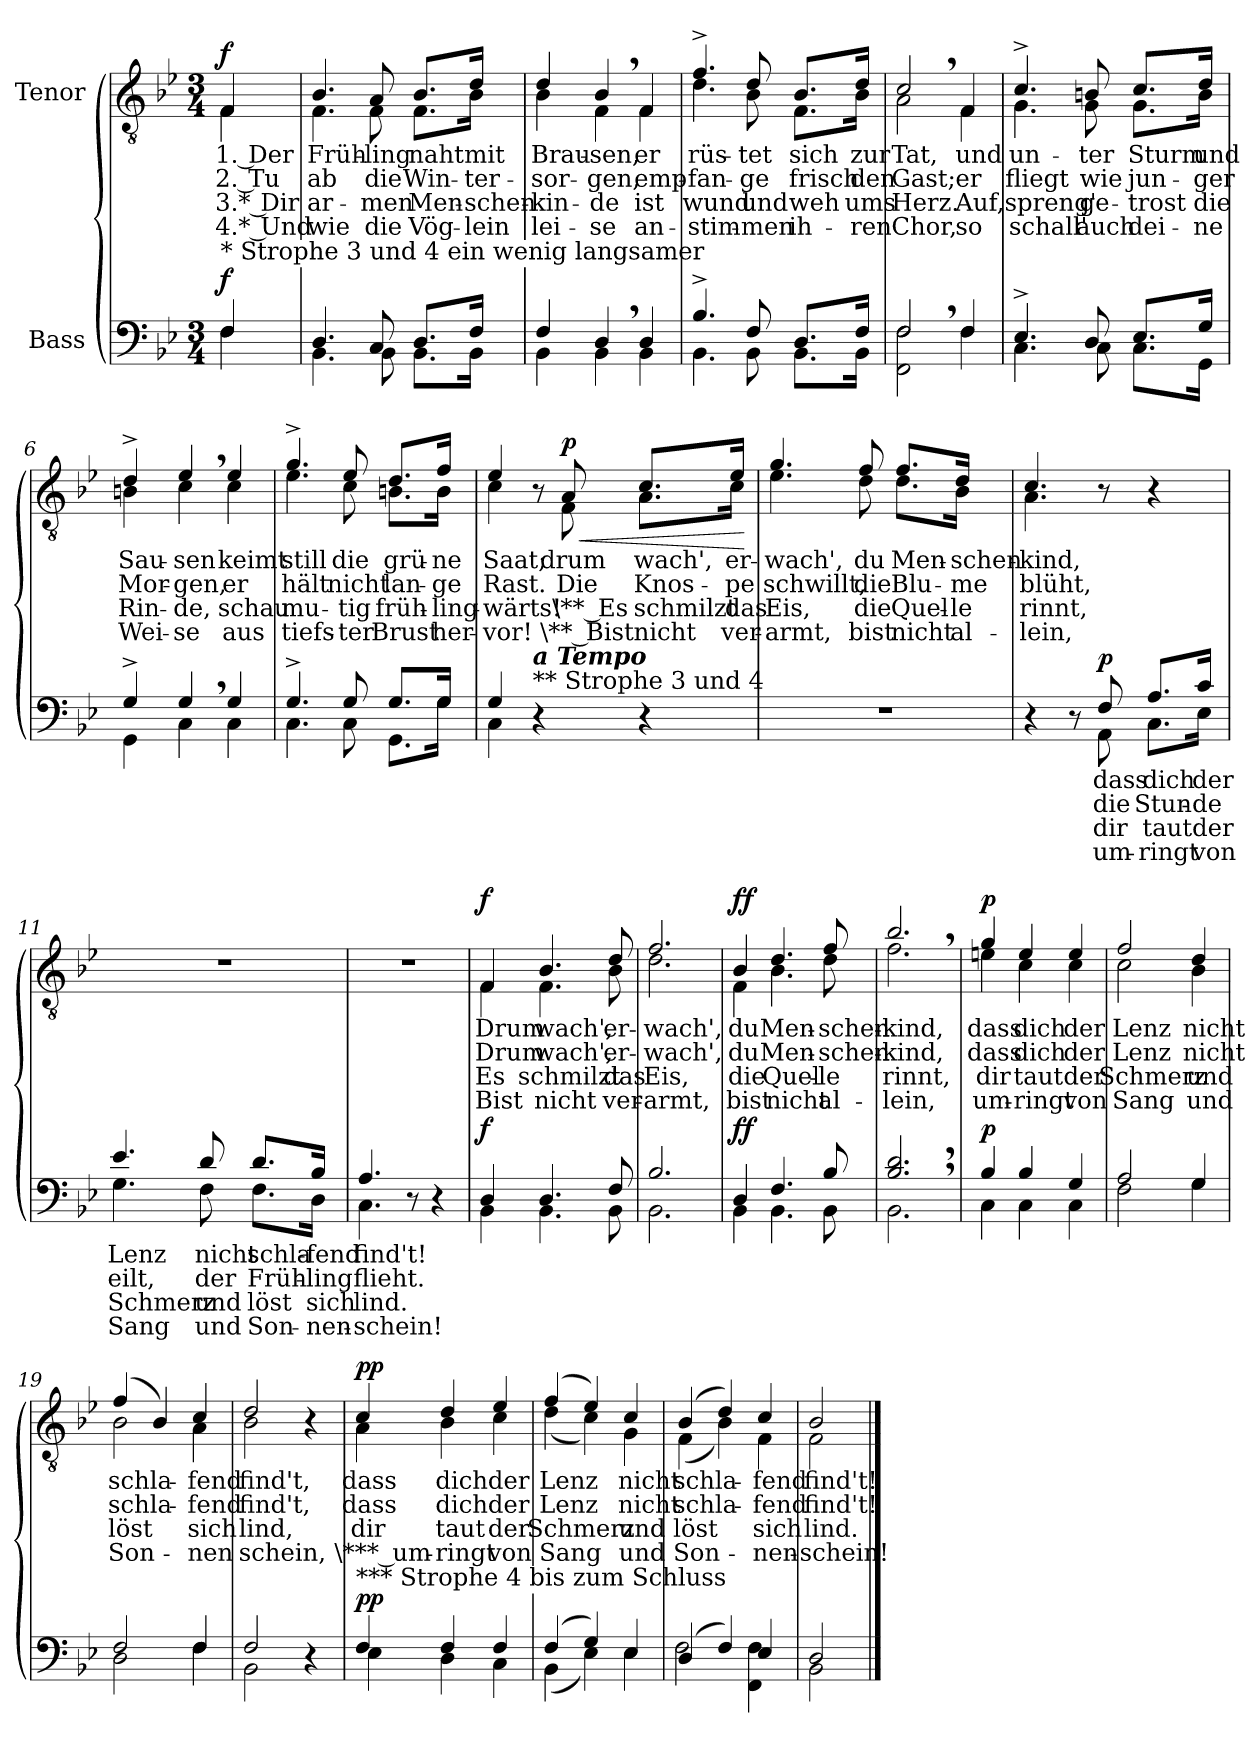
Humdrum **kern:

**kern	**text	**text	**text	**text	**dynam	**kern	**text	**text	**text	**text	**dynam
*part2	*part2	*part2	*part2	*part2	*part2	*part1	*part1	*part1	*part1	*part1	*part1
*staff2	*staff2	*staff2	*staff2	*staff2	*staff2	*staff1	*staff1	*staff1	*staff1	*staff1	*staff1
*I"Bass	*	*	*	*	*	*I"Tenor	*	*	*	*	*
*clefF4	*	*	*	*	*	*clefGv2	*	*	*	*	*
*k[b-e-]	*	*	*	*	*	*k[b-e-]	*	*	*	*	*
*M3/4	*	*	*	*	*	*M3/4	*	*	*	*	*
=	=	=	=	=	=	=	=	=	=	=	=
*^	*	*	*	*	*	*	*	*	*	*	*
!	!	!	!	!	!	!	!LO:TX:a:B:t=Bewegt	!	!	!	!	!
!LO:TX:a:t=*  Strophe 3 und 4 ein wenig langsamer	!	!	!	!	!	!	!	!	!	!	!	!
!	!	!	!	!	!	!LO:DY:b	!	!LO:LY:b	!LO:LY:b	!LO:LY:b	!LO:LY:b	!LO:DY:b
*	*	*	*	*	*	*	*^	*	*	*	*	*
4F/	4F\	.	.	.	.	f	4F/	4F\	1. Der	2. Tu	3.* Dir	4.* Und	f
=1	=1	=1	=1	=1	=1	=1	=1	=1	=1	=1	=1	=1	=1
!	!	!	!	!	!	!	!	!	!LO:LY:b	!LO:LY:b	!LO:LY:b	!LO:LY:b	!
4.D/	4.BB-\	.	.	.	.	.	4.B-/	4.F\	Früh-	ab	ar-	wie	.
!	!	!	!	!	!	!	!	!	!LO:LY:b	!LO:LY:b	!LO:LY:b	!LO:LY:b	!
8C/	8BB-\	.	.	.	.	.	8A/	8F\	-ling	die	-men	die	.
!	!	!	!	!	!	!	!	!	!LO:LY:b	!LO:LY:b	!LO:LY:b	!LO:LY:b	!
8.D/L	8.BB-\L	.	.	.	.	.	8.B-/L	8.F\L	naht	Win-	Men-	Vög-	.
!	!	!	!	!	!	!	!	!	!LO:LY:b	!LO:LY:b	!LO:LY:b	!LO:LY:b	!
16F/Jk	16BB-\Jk	.	.	.	.	.	16d/Jk	16B-\Jk	mit	-ter-	-schen-	-lein	.
=2	=2	=2	=2	=2	=2	=2	=2	=2	=2	=2	=2	=2	=2
!	!	!	!	!	!	!	!	!	!LO:LY:b	!LO:LY:b	!LO:LY:b	!LO:LY:b	!
4F/	4BB-\	.	.	.	.	.	4d/	4B-\	Brau-	-sor-	-kin-	lei-	.
!	!	!	!	!	!	!	!	!	!LO:LY:b	!LO:LY:b	!LO:LY:b	!LO:LY:b	!
4D,/	4BB-\	.	.	.	.	.	4B-,/	4F\	-sen,	-gen,	-de	-se	.
!	!	!	!	!	!	!	!	!	!LO:LY:b	!LO:LY:b	!LO:LY:b	!LO:LY:b	!
4D/	4BB-\	.	.	.	.	.	4F/	4F\	er	emp-	ist	an-	.
=3	=3	=3	=3	=3	=3	=3	=3	=3	=3	=3	=3	=3	=3
!	!	!	!	!	!	!	!	!	!LO:LY:b	!LO:LY:b	!LO:LY:b	!LO:LY:b	!
4.B-^/	4.BB-\	.	.	.	.	.	4.f^/	4.d\	rüs-	-fan-	wund	-stim-	.
!	!	!	!	!	!	!	!	!	!LO:LY:b	!LO:LY:b	!LO:LY:b	!LO:LY:b	!
8F/	8BB-\	.	.	.	.	.	8d/	8B-\	-tet	-ge	und	-men	.
!	!	!	!	!	!	!	!	!	!LO:LY:b	!LO:LY:b	!LO:LY:b	!LO:LY:b	!
8.D/L	8.BB-\L	.	.	.	.	.	8.B-/L	8.F\L	sich	frisch	weh	ih-	.
!	!	!	!	!	!	!	!	!	!LO:LY:b	!LO:LY:b	!LO:LY:b	!LO:LY:b	!
16F/Jk	16BB-\Jk	.	.	.	.	.	16d/Jk	16B-\Jk	zur	den	ums	-ren	.
!!LO:LB:g=z	!!
=4	=4	=4	=4	=4	=4	=4	=4	=4	=4	=4	=4	=4	=4
!	!	!	!	!	!	!	!	!	!LO:LY:b	!LO:LY:b	!LO:LY:b	!LO:LY:b	!
2F,/	2FF\ 2F\	.	.	.	.	.	2c,/	2A\	Tat,	Gast;	Herz.	Chor,	.
!	!	!	!	!	!	!	!	!	!LO:LY:b	!LO:LY:b	!LO:LY:b	!LO:LY:b	!
4F/	4F\	.	.	.	.	.	4F/	4F\	und	er	Auf,	so	.
=5	=5	=5	=5	=5	=5	=5	=5	=5	=5	=5	=5	=5	=5
!	!	!	!	!	!	!	!	!	!LO:LY:b	!LO:LY:b	!LO:LY:b	!LO:LY:b	!
4.E-^/	4.C\	.	.	.	.	.	4.c^/	4.G\	un-	fliegt	spreng'	schall'	.
!	!	!	!	!	!	!	!	!	!LO:LY:b	!LO:LY:b	!LO:LY:b	!LO:LY:b	!
8D/	8C\	.	.	.	.	.	8Bn/	8G\	-ter	wie	ge-	auch	.
!	!	!	!	!	!	!	!	!	!LO:LY:b	!LO:LY:b	!LO:LY:b	!LO:LY:b	!
8.E-/L	8.C\L	.	.	.	.	.	8.c/L	8.G\L	Sturm	jun-	-trost	dei-	.
!	!	!	!	!	!	!	!	!	!LO:LY:b	!LO:LY:b	!LO:LY:b	!LO:LY:b	!
16G/Jk	16GG\Jk	.	.	.	.	.	16d/Jk	16B\Jk	und	-ger	die	-ne	.
=6	=6	=6	=6	=6	=6	=6	=6	=6	=6	=6	=6	=6	=6
!	!	!	!	!	!	!	!	!	!LO:LY:b	!LO:LY:b	!LO:LY:b	!LO:LY:b	!
4G^/	4GG\	.	.	.	.	.	4d^/	4Bn\	Sau-	Mor-	Rin-	Wei-	.
!	!	!	!	!	!	!	!	!	!LO:LY:b	!LO:LY:b	!LO:LY:b	!LO:LY:b	!
4G,/	4C\	.	.	.	.	.	4e-,/	4c\	-sen	-gen,	-de,	-se	.
!	!	!	!	!	!	!	!	!	!LO:LY:b	!LO:LY:b	!LO:LY:b	!LO:LY:b	!
4G/	4C\	.	.	.	.	.	4e-/	4c\	keimt	er	schau	aus	.
!!LO:LB:g=z	!!
=7	=7	=7	=7	=7	=7	=7	=7	=7	=7	=7	=7	=7	=7
!	!	!	!	!	!	!	!	!	!LO:LY:b	!LO:LY:b	!LO:LY:b	!LO:LY:b	!
4.G^/	4.C\	.	.	.	.	.	4.g^/	4.e-\	still	hält	mu-	tiefs-	.
!	!	!	!	!	!	!	!	!	!LO:LY:b	!LO:LY:b	!LO:LY:b	!LO:LY:b	!
8G/	8C\	.	.	.	.	.	8e-/	8c\	die	nicht	-tig	-ter	.
!	!	!	!	!	!	!	!	!	!LO:LY:b	!LO:LY:b	!LO:LY:b	!LO:LY:b	!
8.G/L	8.GG\L	.	.	.	.	.	8.d/L	8.Bn\L	grü-	lan-	früh-	Brust	.
!	!	!	!	!	!	!	!	!	!LO:LY:b	!LO:LY:b	!LO:LY:b	!LO:LY:b	!
16G/Jk	16G\Jk	.	.	.	.	.	16f/Jk	16B\Jk	-ne	-ge	-ling-	her-	.
=8	=8	=8	=8	=8	=8	=8	=8	=8	=8	=8	=8	=8	=8
!	!	!	!	!	!	!	!	!	!LO:LY:b	!LO:LY:b	!LO:LY:b	!LO:LY:b	!
4G/	4C\	.	.	.	.	.	4e-/	4c\	Saat;	Rast.	-wärts!	-vor!	.
!LO:TX:a:t=** Strophe 3 und 4	!	!	!	!	!	!	!	!	!	!	!	!	!
!LO:TX:a:Bi:t=a Tempo	!	!	!	!	!	!	!	!	!	!	!	!	!
4r	4ryy	.	.	.	.	.	8r	8ryy	.	.	.	.	.
!	!	!	!	!	!	!	!	!	!LO:LY:b	!LO:LY:b	!LO:LY:b	!LO:LY:b	!LO:HP:b
!	!	!	!	!	!	!	!	!	!	!	!	!	!LO:DY:n=1:b
.	.	.	.	.	.	.	8A/	8F\	drum	Die	\** Es	\** Bist	< p
!	!	!	!	!	!	!	!	!	!LO:LY:b	!LO:LY:b	!LO:LY:b	!LO:LY:b	!
4r	4ryy	.	.	.	.	.	8.c/L	8.A\L	wach',	Knos-	schmilzt	nicht	.
!	!	!	!	!	!	!	!	!	!LO:LY:b	!LO:LY:b	!LO:LY:b	!LO:LY:b	!
.	.	.	.	.	.	.	16e-/Jk	16c\Jk	er-	-pe	das	ver-	.
*v	*v	*	*	*	*	*	*	*	*	*	*	*	*
*	*	*	*	*	*	*v	*v	*	*	*	*	*
.	.	.	.	.	.	.	.	.	.	.	[
=9	=9	=9	=9	=9	=9	=9	=9	=9	=9	=9	=9
!	!	!	!	!	!	!	!LO:LY:b	!LO:LY:b	!LO:LY:b	!LO:LY:b	!
*	*	*	*	*	*	*^	*	*	*	*	*
2.r	.	.	.	.	.	4.g/	4.e-\	-wach',	schwillt,	Eis,	-armt,	.
!	!	!	!	!	!	!	!	!LO:LY:b	!LO:LY:b	!LO:LY:b	!LO:LY:b	!
.	.	.	.	.	.	8f/	8d\	du	die	die	bist	.
!	!	!	!	!	!	!	!	!LO:LY:b	!LO:LY:b	!LO:LY:b	!LO:LY:b	!
.	.	.	.	.	.	8.f/L	8.d\L	Men-	Blu-	Quel-	nicht	.
!	!	!	!	!	!	!	!	!LO:LY:b	!LO:LY:b	!LO:LY:b	!LO:LY:b	!
.	.	.	.	.	.	16d/Jk	16B-\Jk	-schen-	-me	-le	al-	.
!!LO:PB:g=z	!!
=10	=10	=10	=10	=10	=10	=10	=10	=10	=10	=10	=10	=10
*^	*	*	*	*	*	*	*	*	*	*	*	*
!	!	!	!	!	!	!	!	!	!LO:LY:b	!LO:LY:b	!LO:LY:b	!LO:LY:b	!
4r	4ryy	.	.	.	.	.	4.c/	4.A\	-kind,	blüht,	rinnt,	-lein,	.
8r	8ryy	.	.	.	.	.	.	.	.	.	.	.	.
!	!	!LO:LY:b	!LO:LY:b	!LO:LY:b	!LO:LY:b	!LO:DY:b	!	!	!	!	!	!	!
8F/	8AA\	dass	die	dir	um-	p	8r	8ryy	.	.	.	.	.
!	!	!LO:LY:b	!LO:LY:b	!LO:LY:b	!LO:LY:b	!	!	!	!	!	!	!	!
8.A/L	8.C\L	dich	Stun-	taut	-ringt	.	4r	4ryy	.	.	.	.	.
!	!	!LO:LY:b	!LO:LY:b	!LO:LY:b	!LO:LY:b	!	!	!	!	!	!	!	!
16c/Jk	16E-\Jk	der	-de	der	von	.	.	.	.	.	.	.	.
*	*	*	*	*	*	*	*v	*v	*	*	*	*	*
=11	=11	=11	=11	=11	=11	=11	=11	=11	=11	=11	=11	=11
!	!	!LO:LY:b	!LO:LY:b	!LO:LY:b	!LO:LY:b	!	!	!	!	!	!	!
4.e-/	4.G\	Lenz	eilt,	Schmerz	Sang	.	2.r	.	.	.	.	.
!	!	!LO:LY:b	!LO:LY:b	!LO:LY:b	!LO:LY:b	!	!	!	!	!	!	!
8d/	8F\	nicht	der	und	und	.	.	.	.	.	.	.
!	!	!LO:LY:b	!LO:LY:b	!LO:LY:b	!LO:LY:b	!	!	!	!	!	!	!
8.d/L	8.F\L	schla-	Früh-	löst	Son-	.	.	.	.	.	.	.
!	!	!LO:LY:b	!LO:LY:b	!LO:LY:b	!LO:LY:b	!	!	!	!	!	!	!
16B-/Jk	16D\Jk	-fend	-ling	sich	-nen-	.	.	.	.	.	.	.
=12	=12	=12	=12	=12	=12	=12	=12	=12	=12	=12	=12	=12
!	!	!LO:LY:b	!LO:LY:b	!LO:LY:b	!LO:LY:b	!	!	!	!	!	!	!
4.A/	4.C\	find't!	flieht.	lind.	-schein!	.	2.r	.	.	.	.	.
8r	8ryy	.	.	.	.	.	.	.	.	.	.	.
4r	4ryy	.	.	.	.	.	.	.	.	.	.	.
!!LO:LB:g=z
=13	=13	=13	=13	=13	=13	=13	=13	=13	=13	=13	=13	=13
!	!	!	!	!	!	!LO:DY:b	!	!LO:LY:b	!LO:LY:b	!LO:LY:b	!LO:LY:b	!LO:DY:b
*	*	*	*	*	*	*	*^	*	*	*	*	*
4D/	4BB-\	.	.	.	.	f	4F/	4F\	Drum	Drum	Es	Bist	f
!	!	!	!	!	!	!	!	!	!LO:LY:b	!LO:LY:b	!LO:LY:b	!LO:LY:b	!
4.D/	4.BB-\	.	.	.	.	.	4.B-/	4.F\	wach',	wach',	schmilzt	nicht	.
!	!	!	!	!	!	!	!	!	!LO:LY:b	!LO:LY:b	!LO:LY:b	!LO:LY:b	!
8F/	8BB-\	.	.	.	.	.	8d/	8B-\	er-	er-	das	ver-	.
=14	=14	=14	=14	=14	=14	=14	=14	=14	=14	=14	=14	=14	=14
!	!	!	!	!	!	!	!	!	!LO:LY:b	!LO:LY:b	!LO:LY:b	!LO:LY:b	!
2.B-/	2.BB-\	.	.	.	.	.	2.f/	2.d\	-wach',	-wach',	Eis,	-armt,	.
=15	=15	=15	=15	=15	=15	=15	=15	=15	=15	=15	=15	=15	=15
!	!	!	!	!	!	!LO:DY:b	!	!	!LO:LY:b	!LO:LY:b	!LO:LY:b	!LO:LY:b	!LO:DY:b
4D/	4BB-\	.	.	.	.	ff	4B-/	4F\	du	du	die	bist	ff
!	!	!	!	!	!	!	!	!	!LO:LY:b	!LO:LY:b	!LO:LY:b	!LO:LY:b	!
4.F/	4.BB-\	.	.	.	.	.	4.d/	4.B-\	Men-	Men-	Quel-	nicht	.
!	!	!	!	!	!	!	!	!	!LO:LY:b	!LO:LY:b	!LO:LY:b	!LO:LY:b	!
8B-/	8BB-\	.	.	.	.	.	8f/	8d\	-schen-	-schen-	-le	al-	.
=16	=16	=16	=16	=16	=16	=16	=16	=16	=16	=16	=16	=16	=16
!	!	!	!	!	!	!	!	!	!LO:LY:b	!LO:LY:b	!LO:LY:b	!LO:LY:b	!
2.B-/, 2.d/,	2.BB-\	.	.	.	.	.	2.b-,/	2.f\	-kind,	-kind,	rinnt,	-lein,	.
!!LO:LB:g=z	!!
=17	=17	=17	=17	=17	=17	=17	=17	=17	=17	=17	=17	=17	=17
!	!	!	!	!	!	!LO:DY:b	!	!	!LO:LY:b	!LO:LY:b	!LO:LY:b	!LO:LY:b	!LO:DY:b
4B-/	4C\	.	.	.	.	p	4g/	4en\	dass	dass	dir	um-	p
!	!	!	!	!	!	!	!	!	!LO:LY:b	!LO:LY:b	!LO:LY:b	!LO:LY:b	!
4B-/	4C\	.	.	.	.	.	4e/	4c\	dich	dich	taut	-ringt	.
!	!	!	!	!	!	!	!	!	!LO:LY:b	!LO:LY:b	!LO:LY:b	!LO:LY:b	!
4G/	4C\	.	.	.	.	.	4e/	4c\	der	der	der	von	.
=18	=18	=18	=18	=18	=18	=18	=18	=18	=18	=18	=18	=18	=18
!	!	!	!	!	!	!	!	!	!LO:LY:b	!LO:LY:b	!LO:LY:b	!LO:LY:b	!
2A/	2F\	.	.	.	.	.	2f/	2c\	Lenz	Lenz	Schmerz	Sang	.
!	!	!	!	!	!	!	!	!	!LO:LY:b	!LO:LY:b	!LO:LY:b	!LO:LY:b	!
4G/	4G\	.	.	.	.	.	4d/	4B-\	nicht	nicht	und	und	.
=19	=19	=19	=19	=19	=19	=19	=19	=19	=19	=19	=19	=19	=19
!	!	!	!	!	!	!	!	!	!LO:LY:b	!LO:LY:b	!LO:LY:b	!LO:LY:b	!
2F/	2D\	.	.	.	.	.	(>4f/	2B-\	schla-	schla-	löst	Son-	.
.	.	.	.	.	.	.	4B-/)	.	.	.	.	.	.
!	!	!	!	!	!	!	!	!	!LO:LY:b	!LO:LY:b	!LO:LY:b	!LO:LY:b	!
4F/	4F\	.	.	.	.	.	4c/	4A\	-fend	-fend	sich	-nen	.
=20	=20	=20	=20	=20	=20	=20	=20	=20	=20	=20	=20	=20	=20
!	!	!	!	!	!	!	!	!	!LO:LY:b	!LO:LY:b	!LO:LY:b	!LO:LY:b	!
2F/	2BB-\	.	.	.	.	.	2d/	2B-\	find't,	find't,	lind,	schein,	.
4r	4ryy	.	.	.	.	.	4r	4ryy	.	.	.	.	.
!!LO:PB:g=z	!!
=21	=21	=21	=21	=21	=21	=21	=21	=21	=21	=21	=21	=21	=21
!LO:TX:a:t=*** Strophe 4 bis zum Schluss	!	!	!	!	!	!	!	!	!	!	!	!	!
!	!	!	!	!	!	!LO:DY:b	!	!	!LO:LY:b	!LO:LY:b	!LO:LY:b	!LO:LY:b	!LO:DY:b
4F/	4E-\	.	.	.	.	pp	4c/	4A\	dass	dass	dir	\*** um-	pp
!	!	!	!	!	!	!	!	!	!LO:LY:b	!LO:LY:b	!LO:LY:b	!LO:LY:b	!
4F/	4D\	.	.	.	.	.	4d/	4B-\	dich	dich	taut	-ringt	.
!	!	!	!	!	!	!	!	!	!LO:LY:b	!LO:LY:b	!LO:LY:b	!LO:LY:b	!
4F/	4C\	.	.	.	.	.	4e-/	4c\	der	der	der	von	.
=22	=22	=22	=22	=22	=22	=22	=22	=22	=22	=22	=22	=22	=22
!	!	!	!	!	!	!	!	!	!LO:LY:b	!LO:LY:b	!LO:LY:b	!LO:LY:b	!
(>4F/	(<4BB-\	.	.	.	.	.	(>4f/	(<4d\	Lenz	Lenz	Schmerz	Sang	.
4G/)	4E-\)	.	.	.	.	.	4e-/)	4c\)	.	.	.	.	.
!	!	!	!	!	!	!	!	!	!LO:LY:b	!LO:LY:b	!LO:LY:b	!LO:LY:b	!
4E-/	4E-\	.	.	.	.	.	4c/	4G\	nicht	nicht	und	und	.
=23	=23	=23	=23	=23	=23	=23	=23	=23	=23	=23	=23	=23	=23
!	!	!	!	!	!	!	!	!	!LO:LY:b	!LO:LY:b	!LO:LY:b	!LO:LY:b	!
(>4D/	2F\	.	.	.	.	.	(>4B-/	(<4F\	schla-	schla-	löst	Son-	.
4F/)	.	.	.	.	.	.	4d/)	4B-\)	.	.	.	.	.
!	!	!	!	!	!	!	!	!	!LO:LY:b	!LO:LY:b	!LO:LY:b	!LO:LY:b	!
4E-/	4FF\ 4F!\	.	.	.	.	.	4c/	4F\	-fend	-fend	sich	-nen-	.
=24	=24	=24	=24	=24	=24	=24	=24	=24	=24	=24	=24	=24	=24
!	!	!	!	!	!	!	!	!	!LO:LY:b	!LO:LY:b	!LO:LY:b	!LO:LY:b	!
2D/	2BB-\	.	.	.	.	.	2B-/	2F\	find't!	find't!	lind.	-schein!	.
*v	*v	*	*	*	*	*	*	*	*	*	*	*	*
*	*	*	*	*	*	*v	*v	*	*	*	*	*
==	==	==	==	==	==	==	==	==	==	==	==
*-	*-	*-	*-	*-	*-	*-	*-	*-	*-	*-	*-
